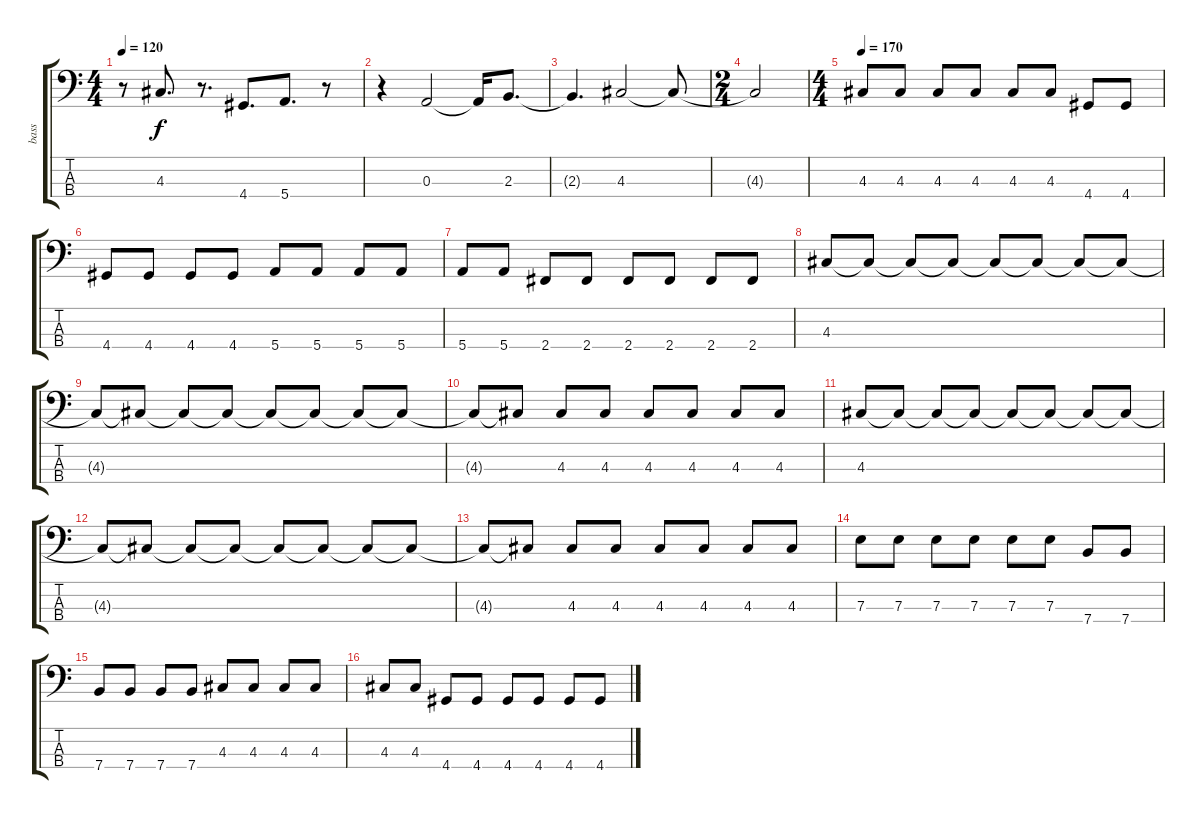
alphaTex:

\track ("bass" "bass") {instrument electricbassfinger}
\staff {score tabs}
\tuning (G2 D2 A1 E1) {hide}
\ts (4 4)
\tempo 120
\clef f4
\ks c
r.8{dy f} 4.3.8{d} r.8{d} 4.4.8{d} 5.4.8{d} r.8 |
r.4 0.3.2 0.3{t}.16 2.3.8{d} |
2.3{t}.4{d} 4.3.2 4.3{t}.8 |
\ts (2 4)
4.3{t}.2 |
\ts (4 4)
\tempo 170
4.3.8 4.3.8 4.3.8 4.3.8 4.3.8 4.3.8 4.4.8 4.4.8 |
4.4.8 4.4.8 4.4.8 4.4.8 5.4.8 5.4.8 5.4.8 5.4.8 |
5.4.8 5.4.8 2.4.8 2.4.8 2.4.8 2.4.8 2.4.8 2.4.8 |
4.3.8 4.3{t}.8 4.3{t}.8 4.3{t}.8 4.3{t}.8 4.3{t}.8 4.3{t}.8 4.3{t}.8 |
4.3{t}.8 4.3{t}.8 4.3{t}.8 4.3{t}.8 4.3{t}.8 4.3{t}.8 4.3{t}.8 4.3{t}.8 |
4.3{t}.8 4.3{t}.8 4.3.8 4.3.8 4.3.8 4.3.8 4.3.8 4.3.8 |
4.3.8 4.3{t}.8 4.3{t}.8 4.3{t}.8 4.3{t}.8 4.3{t}.8 4.3{t}.8 4.3{t}.8 |
4.3{t}.8 4.3{t}.8 4.3{t}.8 4.3{t}.8 4.3{t}.8 4.3{t}.8 4.3{t}.8 4.3{t}.8 |
4.3{t}.8 4.3{t}.8 4.3.8 4.3.8 4.3.8 4.3.8 4.3.8 4.3.8 |
7.3.8 7.3.8 7.3.8 7.3.8 7.3.8 7.3.8 7.4.8 7.4.8 |
7.4.8 7.4.8 7.4.8 7.4.8 4.3.8 4.3.8 4.3.8 4.3.8 |
4.3.8 4.3.8 4.4.8 4.4.8 4.4.8 4.4.8 4.4.8 4.4.8
